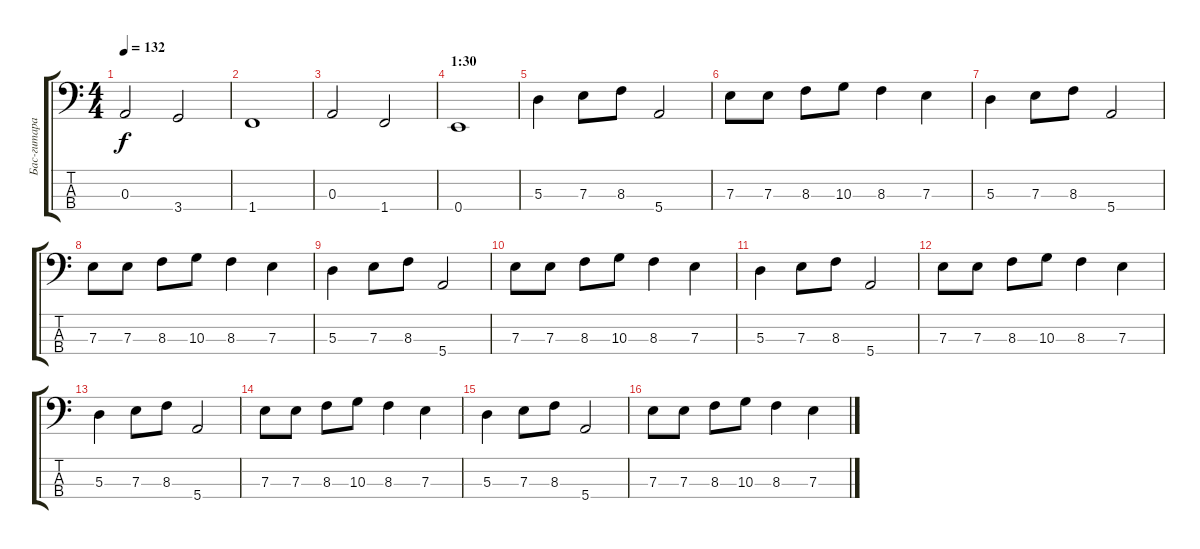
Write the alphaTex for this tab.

\track ("Бас-гитара" "Бас-гитара") {instrument electricbasspick}
\staff {score tabs}
\tuning (G2 D2 A1 E1) {hide}
\ts (4 4)
\tempo 132
\clef f4
\ks c
0.3.2{dy f} 3.4.2 |
1.4.1 |
0.3.2 1.4.2 |
\section ("" "1:30")
0.4.1 |
5.3.4 7.3.8 8.3.8 5.4.2 |
7.3.8 7.3.8 8.3.8 10.3.8 8.3.4 7.3.4 |
5.3.4 7.3.8 8.3.8 5.4.2 |
7.3.8 7.3.8 8.3.8 10.3.8 8.3.4 7.3.4 |
5.3.4 7.3.8 8.3.8 5.4.2 |
7.3.8 7.3.8 8.3.8 10.3.8 8.3.4 7.3.4 |
5.3.4 7.3.8 8.3.8 5.4.2 |
7.3.8 7.3.8 8.3.8 10.3.8 8.3.4 7.3.4 |
5.3.4 7.3.8 8.3.8 5.4.2 |
7.3.8 7.3.8 8.3.8 10.3.8 8.3.4 7.3.4 |
5.3.4 7.3.8 8.3.8 5.4.2 |
7.3.8 7.3.8 8.3.8 10.3.8 8.3.4 7.3.4
